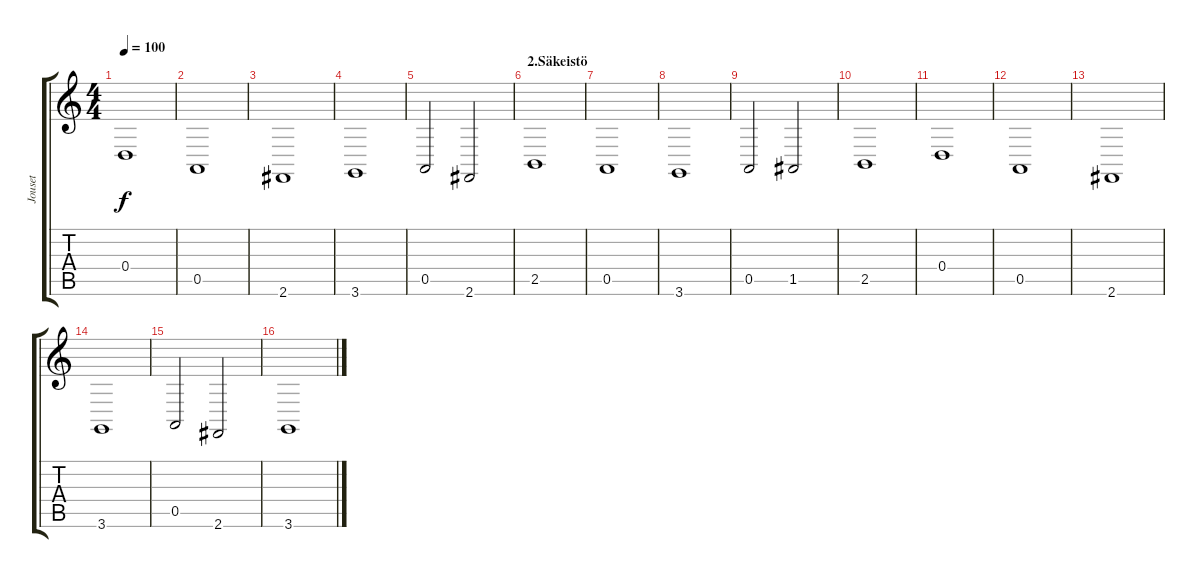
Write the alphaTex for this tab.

\track ("Jouset" "Jouset") {instrument stringensemble1}
\staff {score tabs}
\tuning (E4 B3 G3 D3 A2 E2) {hide}
\ts (4 4)
\tempo 100
\clef g2
\ks c
0.4.1{dy f} |
0.5.1 |
2.6.1 |
3.6.1 |
0.5.2 2.6.2 |
\section ("" "2.Säkeistö")
2.5.1 |
0.5.1 |
3.6.1 |
0.5.2 1.5.2 |
2.5.1 |
0.4.1 |
0.5.1 |
2.6.1 |
3.6.1 |
0.5.2 2.6.2 |
3.6.1
